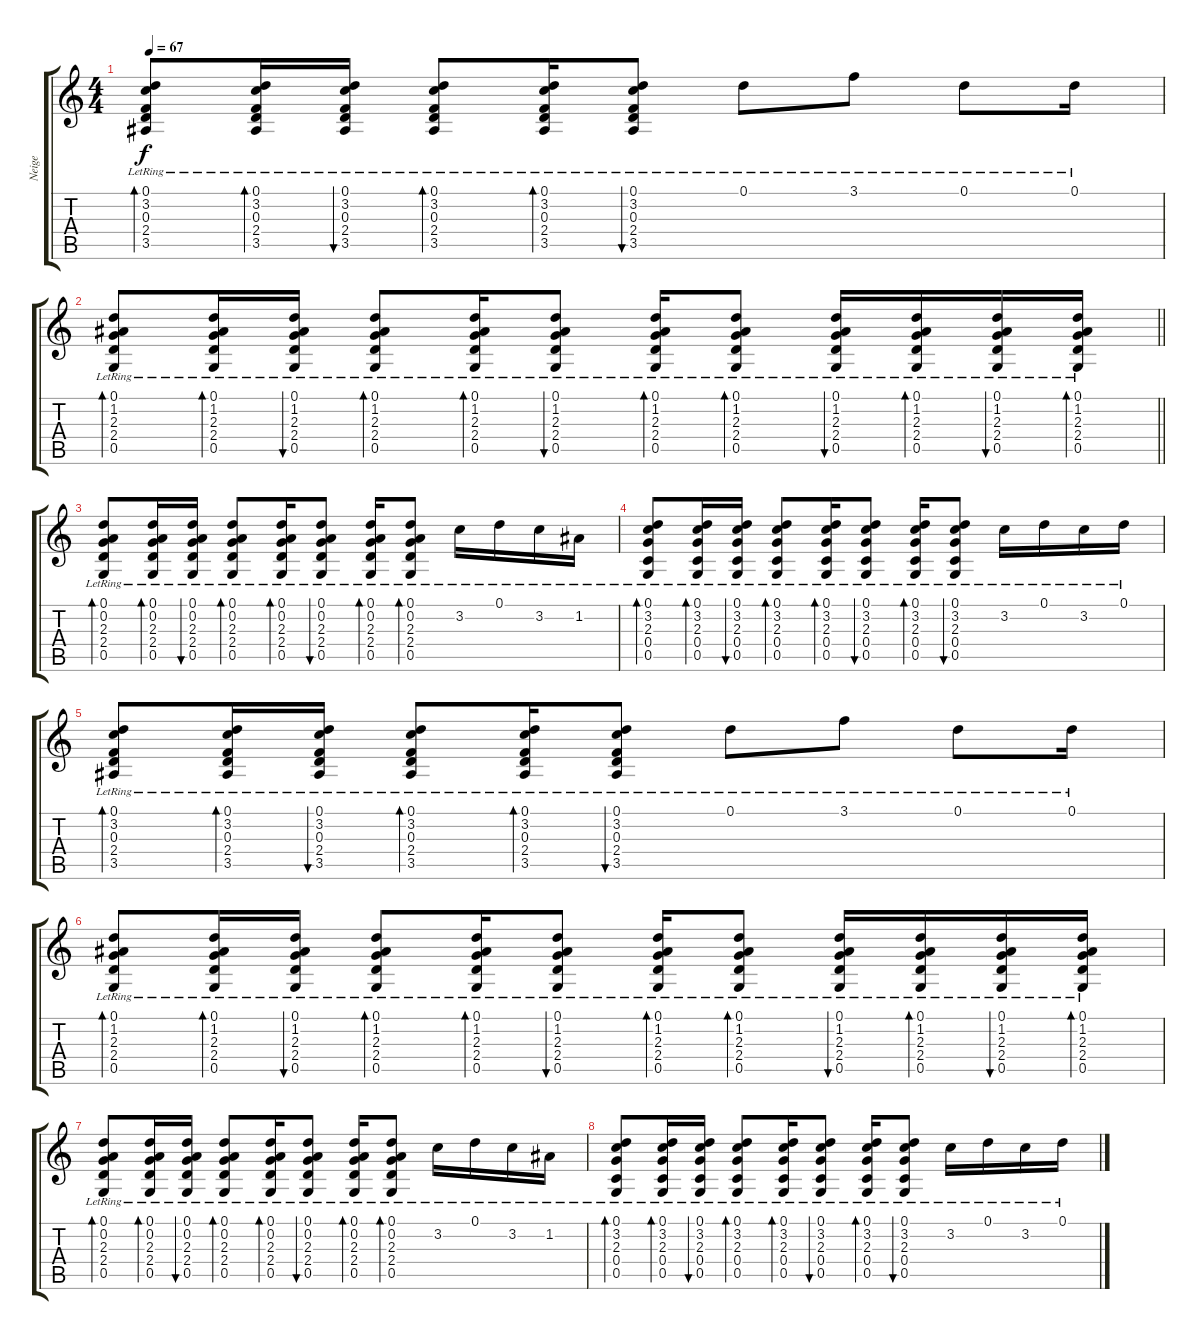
\track ("Neige" "Neige") {instrument electricguitarjazz}
\staff {score tabs}
\tuning (D4 A3 F3 C3 G2 D2) {hide}
\ts (4 4)
\tempo 67
\clef g2
\ks c
(0.1{lr} 3.2{lr} 0.3{lr} 2.4{lr} 3.5{lr}).8{bd 60 dy f} (0.1{lr} 3.2{lr} 0.3{lr} 2.4{lr} 3.5{lr}).16{bd 60} (0.1{lr} 3.2{lr} 0.3{lr} 2.4{lr} 3.5{lr}).16{bu 60} (0.1{lr} 3.2{lr} 0.3{lr} 2.4{lr} 3.5{lr}).8{bd 60} (0.1{lr} 3.2{lr} 0.3{lr} 2.4{lr} 3.5{lr}).16{bd 60} (0.1{lr} 3.2{lr} 0.3{lr} 2.4{lr} 3.5{lr}).8{bu 60} 0.1{lr}.8 3.1{lr}.8 0.1{lr}.8 0.1{lr}.16 |
\barLineRight lightlight
(0.1{lr} 1.2{lr} 2.3{lr} 2.4{lr} 0.5{lr}).8{bd 60} (0.1{lr} 1.2{lr} 2.3{lr} 2.4{lr} 0.5{lr}).16{bd 60} (0.1{lr} 1.2{lr} 2.3{lr} 2.4{lr} 0.5{lr}).16{bu 60} (0.1{lr} 1.2{lr} 2.3{lr} 2.4{lr} 0.5{lr}).8{bd 60} (0.1{lr} 1.2{lr} 2.3{lr} 2.4{lr} 0.5{lr}).16{bd 60} (0.1{lr} 1.2{lr} 2.3{lr} 2.4{lr} 0.5{lr}).8{bu 60} (0.1{lr} 1.2{lr} 2.3{lr} 2.4{lr} 0.5{lr}).16{bd 60} (0.1{lr} 1.2{lr} 2.3{lr} 2.4{lr} 0.5{lr}).8{bd 60} (0.1{lr} 1.2{lr} 2.3{lr} 2.4{lr} 0.5{lr}).16{bu 60} (0.1{lr} 1.2{lr} 2.3{lr} 2.4{lr} 0.5{lr}).16{bd 60} (0.1{lr} 1.2{lr} 2.3{lr} 2.4{lr} 0.5{lr}).16{bu 60} (0.1{lr} 1.2{lr} 2.3{lr} 2.4{lr} 0.5{lr}).16{bd 60} |
\section ("" "")
(0.1{lr} 0.2{lr} 2.3{lr} 2.4{lr} 0.5{lr}).8{bd 60} (0.1{lr} 0.2{lr} 2.3{lr} 2.4{lr} 0.5{lr}).16{bd 60} (0.1{lr} 0.2{lr} 2.3{lr} 2.4{lr} 0.5{lr}).16{bu 60} (0.1{lr} 0.2{lr} 2.3{lr} 2.4{lr} 0.5{lr}).8{bd 60} (0.1{lr} 0.2{lr} 2.3{lr} 2.4{lr} 0.5{lr}).16{bd 60} (0.1{lr} 0.2{lr} 2.3{lr} 2.4{lr} 0.5{lr}).8{bu 60} (0.1{lr} 0.2{lr} 2.3{lr} 2.4{lr} 0.5{lr}).16{bd 60} (0.1{lr} 0.2{lr} 2.3{lr} 2.4{lr} 0.5{lr}).8{bd 60} 3.2{lr}.16 0.1{lr}.16 3.2{lr}.16 1.2{lr}.16 |
(0.1{lr} 3.2{lr} 2.3{lr} 0.4{lr} 0.5{lr}).8{bd 60} (0.1{lr} 3.2{lr} 2.3{lr} 0.4{lr} 0.5{lr}).16{bd 60} (0.1{lr} 3.2{lr} 2.3{lr} 0.4{lr} 0.5{lr}).16{bu 60} (0.1{lr} 3.2{lr} 2.3{lr} 0.4{lr} 0.5{lr}).8{bd 60} (0.1{lr} 3.2{lr} 2.3{lr} 0.4{lr} 0.5{lr}).16{bd 60} (0.1{lr} 3.2{lr} 2.3{lr} 0.4{lr} 0.5{lr}).8{bu 60} (0.1{lr} 3.2{lr} 2.3{lr} 0.4{lr} 0.5{lr}).16{bd 60} (0.1{lr} 3.2{lr} 2.3{lr} 0.4{lr} 0.5{lr}).8{bu 60} 3.2{lr}.16 0.1{lr}.16 3.2{lr}.16 0.1{lr}.16 |
(0.1{lr} 3.2{lr} 0.3{lr} 2.4{lr} 3.5{lr}).8{bd 60} (0.1{lr} 3.2{lr} 0.3{lr} 2.4{lr} 3.5{lr}).16{bd 60} (0.1{lr} 3.2{lr} 0.3{lr} 2.4{lr} 3.5{lr}).16{bu 60} (0.1{lr} 3.2{lr} 0.3{lr} 2.4{lr} 3.5{lr}).8{bd 60} (0.1{lr} 3.2{lr} 0.3{lr} 2.4{lr} 3.5{lr}).16{bd 60} (0.1{lr} 3.2{lr} 0.3{lr} 2.4{lr} 3.5{lr}).8{bu 60} 0.1{lr}.8 3.1{lr}.8 0.1{lr}.8 0.1{lr}.16 |
(0.1{lr} 1.2{lr} 2.3{lr} 2.4{lr} 0.5{lr}).8{bd 60} (0.1{lr} 1.2{lr} 2.3{lr} 2.4{lr} 0.5{lr}).16{bd 60} (0.1{lr} 1.2{lr} 2.3{lr} 2.4{lr} 0.5{lr}).16{bu 60} (0.1{lr} 1.2{lr} 2.3{lr} 2.4{lr} 0.5{lr}).8{bd 60} (0.1{lr} 1.2{lr} 2.3{lr} 2.4{lr} 0.5{lr}).16{bd 60} (0.1{lr} 1.2{lr} 2.3{lr} 2.4{lr} 0.5{lr}).8{bu 60} (0.1{lr} 1.2{lr} 2.3{lr} 2.4{lr} 0.5{lr}).16{bd 60} (0.1{lr} 1.2{lr} 2.3{lr} 2.4{lr} 0.5{lr}).8{bd 60} (0.1{lr} 1.2{lr} 2.3{lr} 2.4{lr} 0.5{lr}).16{bu 60} (0.1{lr} 1.2{lr} 2.3{lr} 2.4{lr} 0.5{lr}).16{bd 60} (0.1{lr} 1.2{lr} 2.3{lr} 2.4{lr} 0.5{lr}).16{bu 60} (0.1{lr} 1.2{lr} 2.3{lr} 2.4{lr} 0.5{lr}).16{bd 60} |
(0.1{lr} 0.2{lr} 2.3{lr} 2.4{lr} 0.5{lr}).8{bd 60} (0.1{lr} 0.2{lr} 2.3{lr} 2.4{lr} 0.5{lr}).16{bd 60} (0.1{lr} 0.2{lr} 2.3{lr} 2.4{lr} 0.5{lr}).16{bu 60} (0.1{lr} 0.2{lr} 2.3{lr} 2.4{lr} 0.5{lr}).8{bd 60} (0.1{lr} 0.2{lr} 2.3{lr} 2.4{lr} 0.5{lr}).16{bd 60} (0.1{lr} 0.2{lr} 2.3{lr} 2.4{lr} 0.5{lr}).8{bu 60} (0.1{lr} 0.2{lr} 2.3{lr} 2.4{lr} 0.5{lr}).16{bd 60} (0.1{lr} 0.2{lr} 2.3{lr} 2.4{lr} 0.5{lr}).8{bd 60} 3.2{lr}.16 0.1{lr}.16 3.2{lr}.16 1.2{lr}.16 |
(0.1{lr} 3.2{lr} 2.3{lr} 0.4{lr} 0.5{lr}).8{bd 60} (0.1{lr} 3.2{lr} 2.3{lr} 0.4{lr} 0.5{lr}).16{bd 60} (0.1{lr} 3.2{lr} 2.3{lr} 0.4{lr} 0.5{lr}).16{bu 60} (0.1{lr} 3.2{lr} 2.3{lr} 0.4{lr} 0.5{lr}).8{bd 60} (0.1{lr} 3.2{lr} 2.3{lr} 0.4{lr} 0.5{lr}).16{bd 60} (0.1{lr} 3.2{lr} 2.3{lr} 0.4{lr} 0.5{lr}).8{bu 60} (0.1{lr} 3.2{lr} 2.3{lr} 0.4{lr} 0.5{lr}).16{bd 60} (0.1{lr} 3.2{lr} 2.3{lr} 0.4{lr} 0.5{lr}).8{bu 60} 3.2{lr}.16 0.1{lr}.16 3.2{lr}.16 0.1{lr}.16
